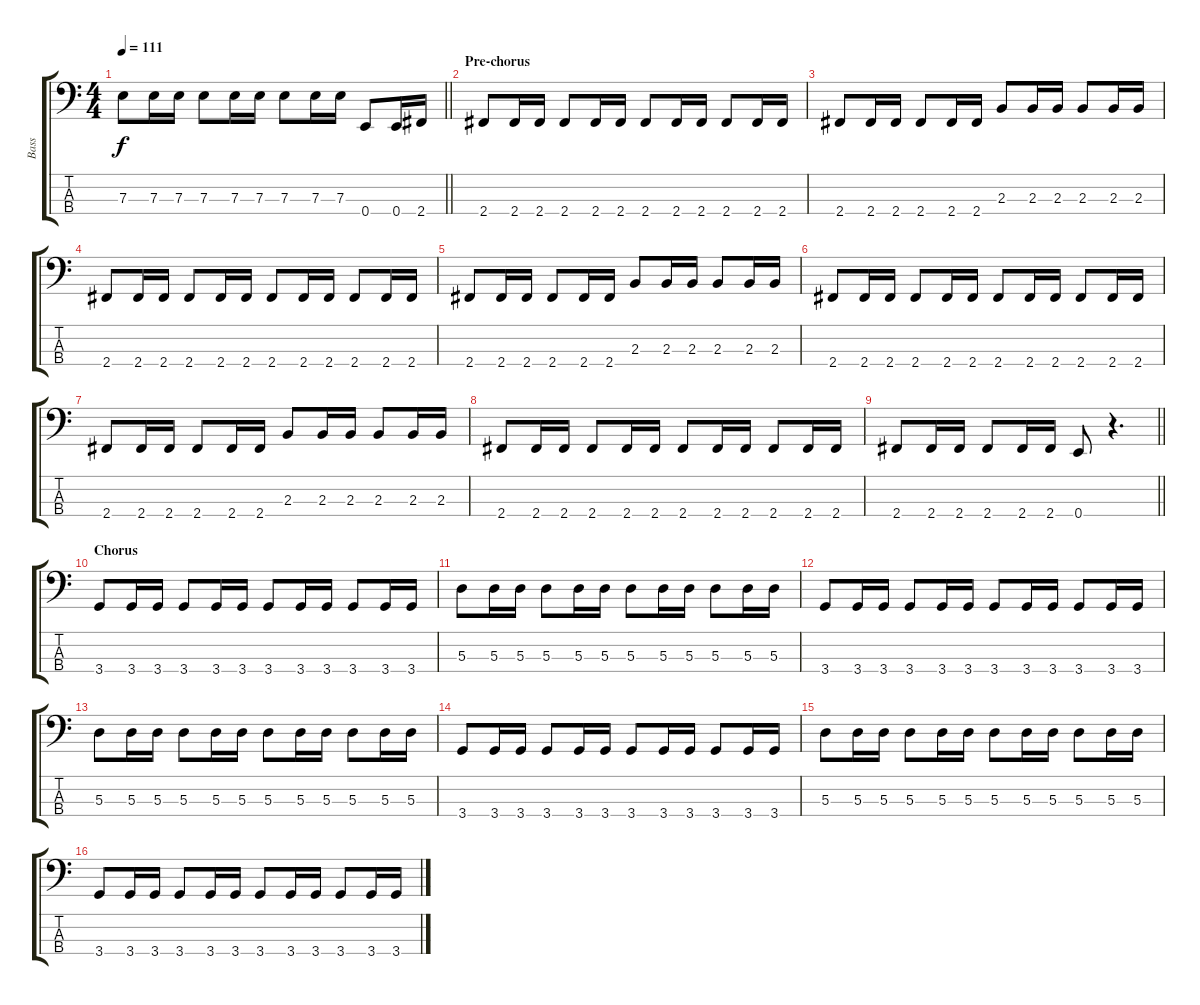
\track ("Bass" "Bass") {instrument electricbassfinger}
\staff {score tabs}
\tuning (G2 D2 A1 E1) {hide}
\ts (4 4)
\tempo 111
\clef f4
\barLineRight lightlight
\ks c
7.3.8{dy f} 7.3.16 7.3.16 7.3.8 7.3.16 7.3.16 7.3.8 7.3.16 7.3.16 0.4.8 0.4.16 2.4.16 |
\section ("" "Pre-chorus")
2.4.8 2.4.16 2.4.16 2.4.8 2.4.16 2.4.16 2.4.8 2.4.16 2.4.16 2.4.8 2.4.16 2.4.16 |
2.4.8 2.4.16 2.4.16 2.4.8 2.4.16 2.4.16 2.3.8 2.3.16 2.3.16 2.3.8 2.3.16 2.3.16 |
2.4.8 2.4.16 2.4.16 2.4.8 2.4.16 2.4.16 2.4.8 2.4.16 2.4.16 2.4.8 2.4.16 2.4.16 |
2.4.8 2.4.16 2.4.16 2.4.8 2.4.16 2.4.16 2.3.8 2.3.16 2.3.16 2.3.8 2.3.16 2.3.16 |
2.4.8 2.4.16 2.4.16 2.4.8 2.4.16 2.4.16 2.4.8 2.4.16 2.4.16 2.4.8 2.4.16 2.4.16 |
2.4.8 2.4.16 2.4.16 2.4.8 2.4.16 2.4.16 2.3.8 2.3.16 2.3.16 2.3.8 2.3.16 2.3.16 |
2.4.8 2.4.16 2.4.16 2.4.8 2.4.16 2.4.16 2.4.8 2.4.16 2.4.16 2.4.8 2.4.16 2.4.16 |
\barLineRight lightlight
2.4.8 2.4.16 2.4.16 2.4.8 2.4.16 2.4.16 0.4.8 r.4{d} |
\section ("" "Chorus")
3.4.8 3.4.16 3.4.16 3.4.8 3.4.16 3.4.16 3.4.8 3.4.16 3.4.16 3.4.8 3.4.16 3.4.16 |
5.3.8 5.3.16 5.3.16 5.3.8 5.3.16 5.3.16 5.3.8 5.3.16 5.3.16 5.3.8 5.3.16 5.3.16 |
3.4.8 3.4.16 3.4.16 3.4.8 3.4.16 3.4.16 3.4.8 3.4.16 3.4.16 3.4.8 3.4.16 3.4.16 |
5.3.8 5.3.16 5.3.16 5.3.8 5.3.16 5.3.16 5.3.8 5.3.16 5.3.16 5.3.8 5.3.16 5.3.16 |
3.4.8 3.4.16 3.4.16 3.4.8 3.4.16 3.4.16 3.4.8 3.4.16 3.4.16 3.4.8 3.4.16 3.4.16 |
5.3.8 5.3.16 5.3.16 5.3.8 5.3.16 5.3.16 5.3.8 5.3.16 5.3.16 5.3.8 5.3.16 5.3.16 |
3.4.8 3.4.16 3.4.16 3.4.8 3.4.16 3.4.16 3.4.8 3.4.16 3.4.16 3.4.8 3.4.16 3.4.16
